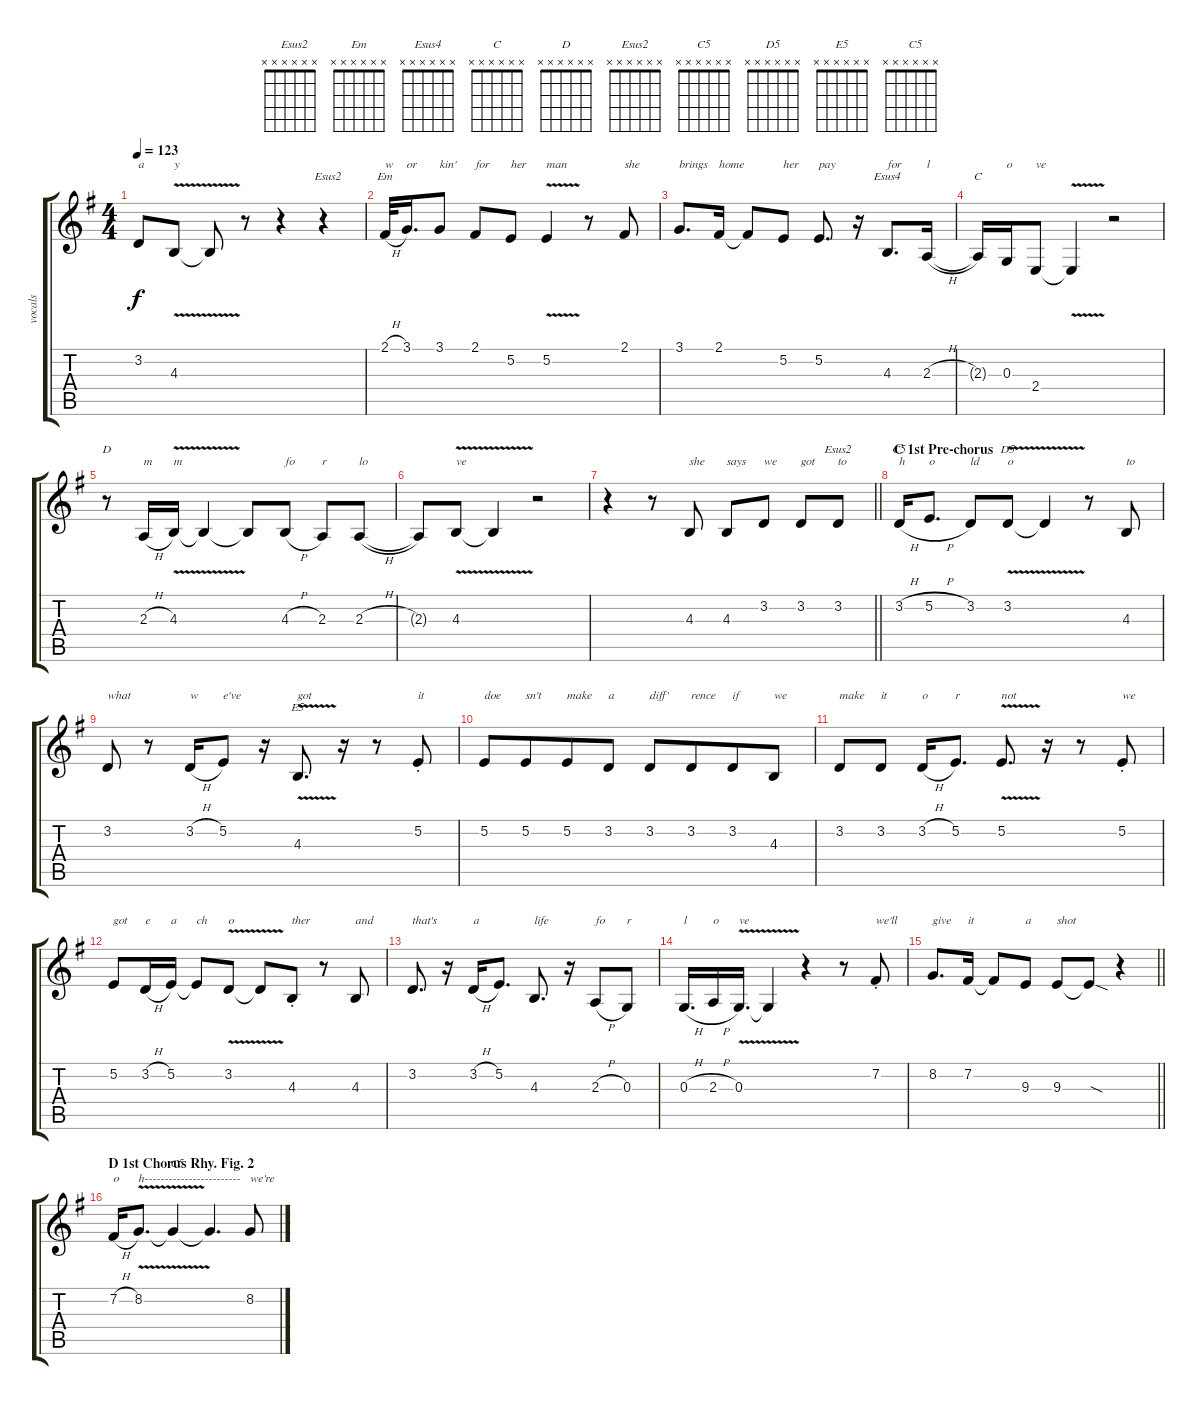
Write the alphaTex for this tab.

\track ("vocals" "vocals") {instrument synthbrass1}
\staff {score tabs}
\tuning (E4 B3 G3 D3 A2 E2) {hide}
\chord ("   Esus2" x x x x x x)
\chord ("Em" x x x x x x)
\chord ("Esus4" x x x x x x)
\chord ("C" x x x x x x)
\chord ("D" x x x x x x)
\chord ("Esus2" x x x x x x)
\chord ("C5" x x x x x x)
\chord ("D5" x x x x x x)
\chord ("E5" x x x x x x)
\chord ("   C5" x x x x x x)
\ts (4 4)
\tempo 123
\clef g2
\ks g
3.2.8{txt "a" dy f} 4.3{v}.8{txt "y"} 4.3{t}.8 r.8 r.4 r.4{ch "   Esus2"} |
2.1{h}.32{ch "Em" txt "w"} 3.1.16{d txt "or"} 3.1.8{txt "kin'"} 2.1.8{txt "for"} 5.2.8{txt "her"} 5.2{v}.4{txt "man"} r.8 2.1.8{txt "she"} |
3.1.8{d txt "brings"} 2.1.16{txt "home"} 2.1{t}.8 5.2.8{txt "her"} 5.2.8{d txt "pay"} r.16 4.3.8{d ch "Esus4" txt "for"} 2.3{h}.16{txt "l"} |
2.3{t}.16{ch "C"} 0.3.16{txt "o"} 2.4.8{txt "ve"} 2.4{v t}.4 r.2 |
r.8{ch "D"} 2.3{h}.16{txt "m"} 4.3{v}.16{txt "m"} 4.3{t}.4 4.3{t}.8 4.3{h}.8{txt "fo"} 2.3.8{txt "r"} 2.3{h}.8{txt "lo"} |
2.3{t}.8 4.3{v}.8{txt "ve"} 4.3{t}.4 r.2 |
\barLineRight lightlight
r.4 r.8 4.3.8{txt "she"} 4.3.8{txt "says"} 3.2.8{txt "we"} 3.2.8{txt "got"} 3.2.8{ch "Esus2" txt "to"} |
\section ("" "C 1st Pre-chorus")
3.2{h}.16{ch "C5" txt "h"} 5.2{h}.8{d txt "o"} 3.2.8{txt "ld"} 3.2{v}.8{ch "D5" txt "o"} 3.2{t}.4 r.8 4.3.8{txt "to"} |
3.2.8{txt "what"} r.8 3.2{h}.16{txt "w"} 5.2.8{txt "e've"} r.16 4.3{v}.8{d ch "E5" txt "got"} r.16 r.8 5.2{st}.8{txt "it"} |
5.2.8{txt "doe"} 5.2.8{txt "sn't" beam merge} 5.2.8{txt "make"} 3.2.8{txt "a"} 3.2.8{txt "diff'"} 3.2.8{txt "rence" beam merge} 3.2.8{txt "if"} 4.3.8{txt "we"} |
3.2.8{txt "make"} 3.2.8{txt "it"} 3.2{h}.16{txt "o"} 5.2.8{d txt "r"} 5.2{v}.8{d txt "not"} r.16 r.8 5.2{st}.8{txt "we"} |
5.2.8{txt "got"} 3.2{h}.16{txt "e"} 5.2.16{txt "a"} 5.2{t}.8{txt "ch"} 3.2{v}.8{txt "o"} 3.2{t}.8 4.3{st}.8{txt "ther"} r.8 4.3.8{txt "and"} |
3.2.8{d txt "that's"} r.16 3.2{h}.16{txt "a"} 5.2.8{d} 4.3.8{d txt "life"} r.16 2.3{h}.8{txt "fo"} 0.3.8{txt "r"} |
0.3{h}.16{d txt "l"} 2.3{h}.16{txt "o"} 0.3{v}.16{d txt "ve"} 0.3{t}.4 r.4 r.8 7.2{st}.8{txt "we'll"} |
\barLineRight lightlight
8.2.8{d txt "give"} 7.2.16{txt "it"} 7.2{t}.8 9.3.8{txt "a"} 9.3.8{txt "shot"} 9.3{sod t}.8 r.4 |
\section ("" "D 1st Chorus Rhy. Fig. 2")
7.2{h}.16{txt "o"} 8.2{v}.8{d txt "h------------------------"} 8.2{t}.4{ch "   C5"} 8.2{t}.4{d} 8.2.8{txt "we're"}
